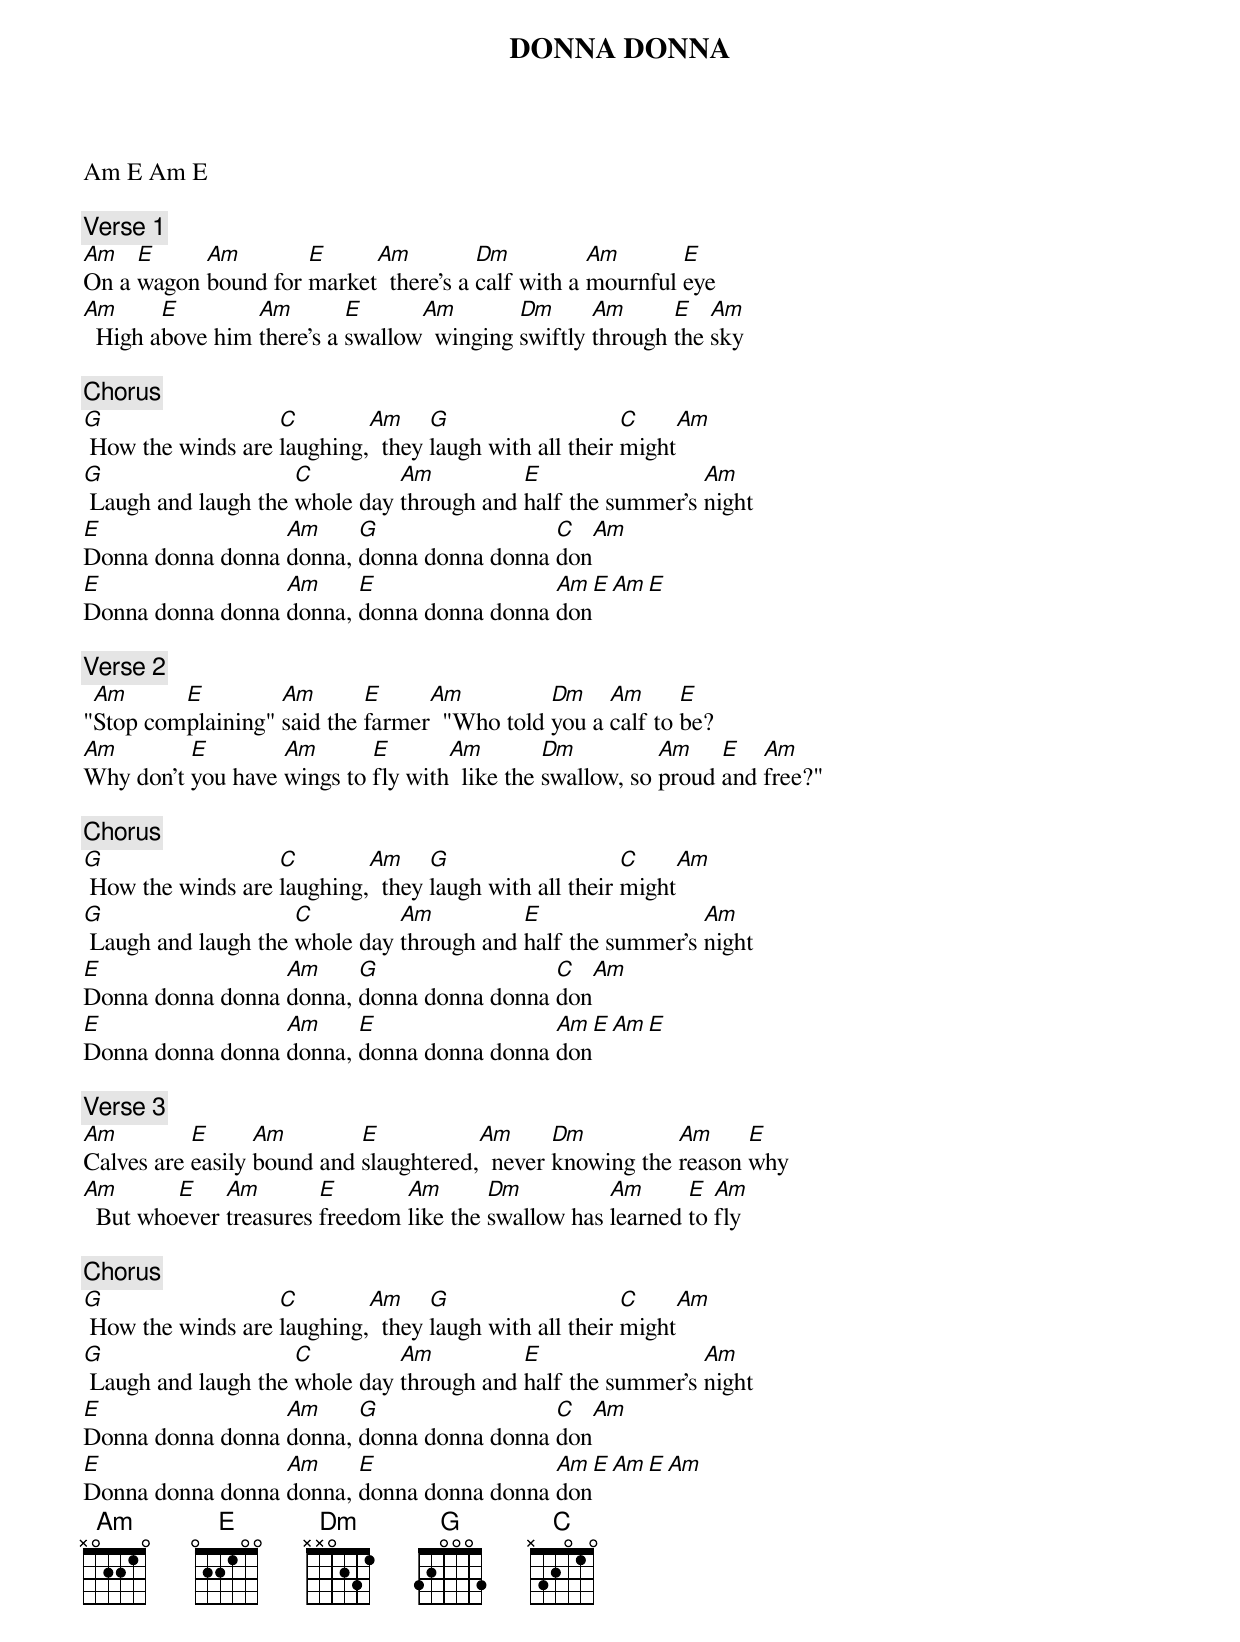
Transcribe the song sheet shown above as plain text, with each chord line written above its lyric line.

DONNA DONNA


Am E Am E

[Verse 1]
Am   E     Am        E     Am          Dm          Am       E
On a wagon bound for market  there's a calf with a mournful eye
Am      E        Am        E      Am        Dm      Am      E   Am
  High above him there's a swallow  winging swiftly through the sky

[Chorus]
G                  C        Am     G                    C     Am
 How the winds are laughing,  they laugh with all their might
G                    C         Am          E                 Am
 Laugh and laugh the whole day through and half the summer's night
E                 Am     G                 C   Am
Donna donna donna donna, donna donna donna don
E                 Am     E                 Am E Am E
Donna donna donna donna, donna donna donna don

[Verse 2]
 Am      E         Am       E     Am          Dm    Am      E
"Stop complaining" said the farmer  "Who told you a calf to be?
Am        E        Am       E       Am         Dm          Am    E   Am
Why don't you have wings to fly with  like the swallow, so proud and free?"

[Chorus]
G                  C        Am     G                    C     Am
 How the winds are laughing,  they laugh with all their might
G                    C         Am          E                 Am
 Laugh and laugh the whole day through and half the summer's night
E                 Am     G                 C   Am
Donna donna donna donna, donna donna donna don
E                 Am     E                 Am E Am E
Donna donna donna donna, donna donna donna don

[Verse 3]
Am         E      Am        E           Am      Dm          Am     E
Calves are easily bound and slaughtered,  never knowing the reason why
Am       E    Am        E       Am       Dm          Am      E  Am
  But whoever treasures freedom like the swallow has learned to fly

[Chorus]
G                  C        Am     G                    C     Am
 How the winds are laughing,  they laugh with all their might
G                    C         Am          E                 Am
 Laugh and laugh the whole day through and half the summer's night
E                 Am     G                 C   Am
Donna donna donna donna, donna donna donna don
E                 Am     E                 Am E Am E Am
Donna donna donna donna, donna donna donna don
